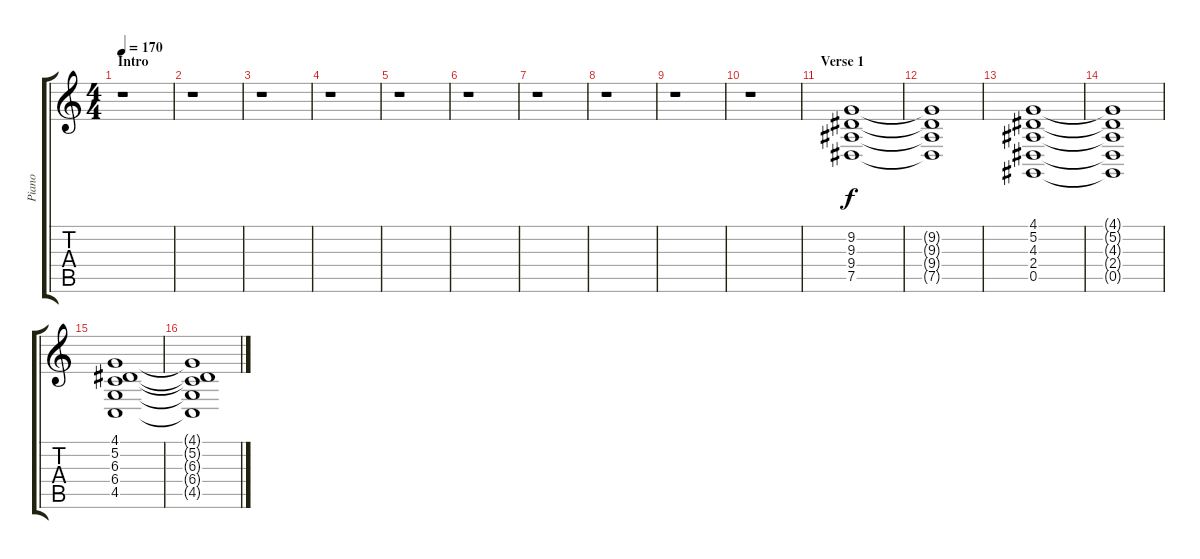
\track ("Piano" "Piano") {instrument acousticgrandpiano}
\staff {score tabs}
\tuning (Eb4 Bb3 Gb3 Db3 Ab2 Eb2) {hide}
\ts (4 4)
\section ("" "Intro")
\tempo 170
\clef g2
\ks c
r.1{dy f instrument acousticgrandpiano} |
r.1 |
r.1 |
r.1 |
r.1 |
r.1 |
r.1 |
r.1 |
r.1 |
r.1 |
\section ("" "Verse 1")
(9.2 9.3 9.4 7.5).1 |
(9.2{t} 9.3{t} 9.4{t} 7.5{t}).1 |
(4.1 5.2 4.3 2.4 0.5).1 |
(4.1{t} 5.2{t} 4.3{t} 2.4{t} 0.5{t}).1 |
(4.1 5.2 6.3 6.4 4.5).1 |
(4.1{t} 5.2{t} 6.3{t} 6.4{t} 4.5{t}).1
